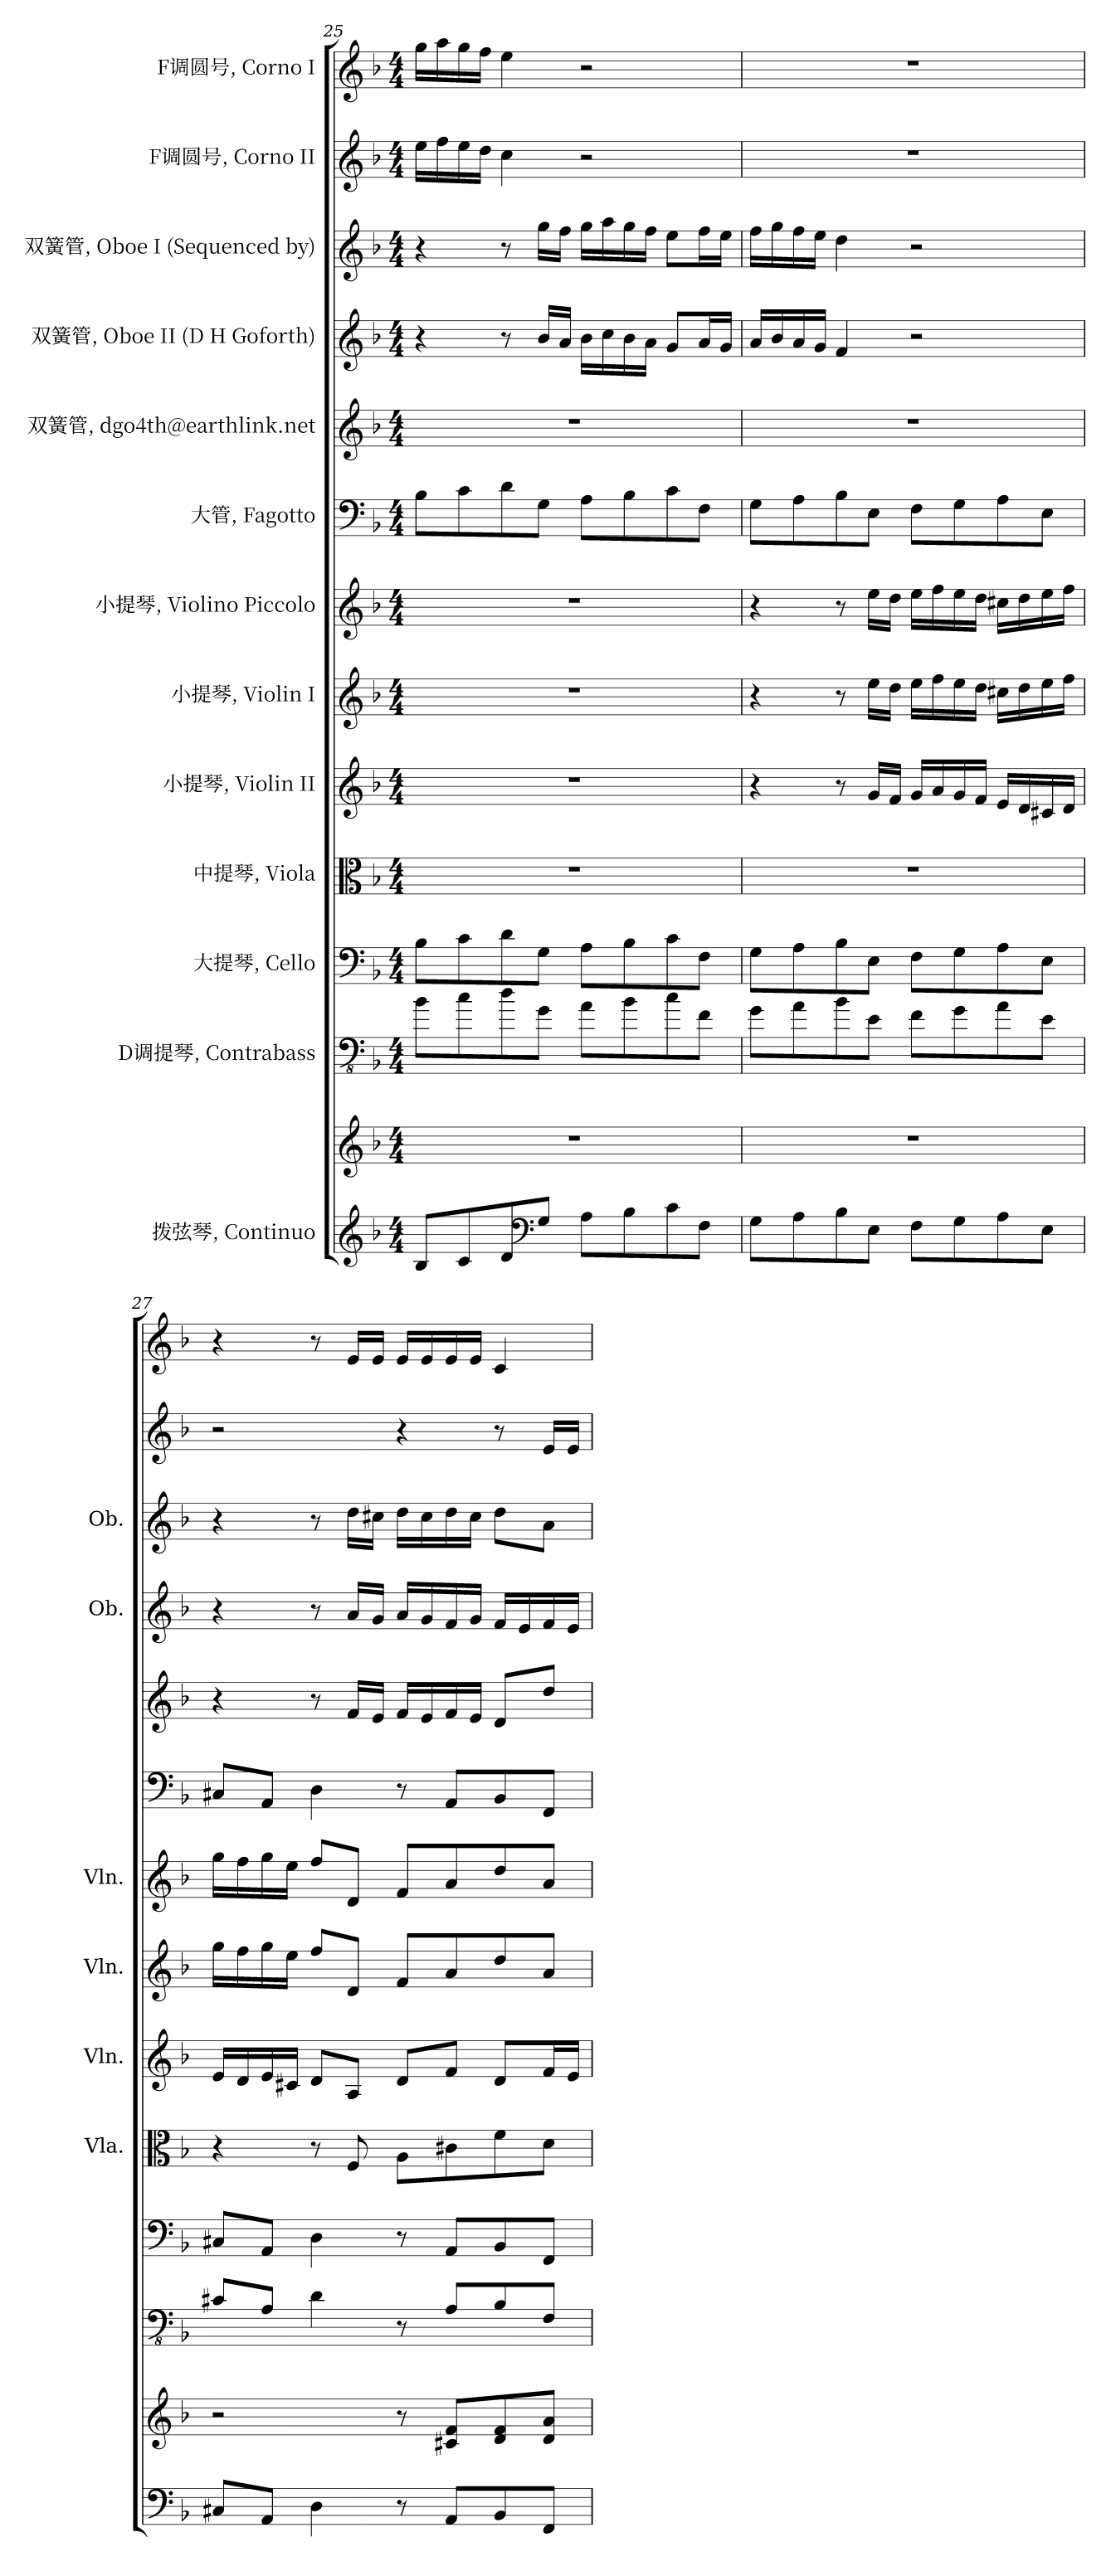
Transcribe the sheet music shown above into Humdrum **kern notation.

**kern	**kern	**kern	**kern	**kern	**kern	**kern	**kern	**kern	**kern	**kern	**kern	**kern	**kern
*part13	*part13	*part12	*part11	*part10	*part9	*part8	*part7	*part6	*part5	*part4	*part3	*part2	*part1
*staff14	*staff13	*staff12	*staff11	*staff10	*staff9	*staff8	*staff7	*staff6	*staff5	*staff4	*staff3	*staff2	*staff1
*I"拨弦琴, Continuo	*	*I"D调提琴, Contrabass	*I"大提琴, Cello	*I"中提琴, Viola	*I"小提琴, Violin II	*I"小提琴, Violin I	*I"小提琴, Violino Piccolo	*I"大管, Fagotto	*I"双簧管, dgo4th@earthlink.net	*I"双簧管, Oboe II (D H Goforth)	*I"双簧管, Oboe I (Sequenced by)	*I"F调圆号, Corno II	*I"F调圆号, Corno I
*	*	*	*	*I'Vla.	*I'Vln.	*I'Vln.	*I'Vln.	*	*	*I'Ob.	*I'Ob.	*	*
!!LO:PB:g=z
*clefG2	*clefG2	*clefFv4	*clefF4	*clefC3	*clefG2	*clefG2	*clefG2	*clefF4	*clefG2	*clefG2	*clefG2	*clefG2	*clefG2
*	*	*ITrd7c12	*	*	*	*	*	*	*	*	*	*ITrd4c7	*ITrd4c7
*k[b-]	*k[b-]	*k[b-]	*k[b-]	*k[b-]	*k[b-]	*k[b-]	*k[b-]	*k[b-]	*k[b-]	*k[b-]	*k[b-]	*k[b-e-]	*k[b-e-]
*M4/4	*M4/4	*M4/4	*M4/4	*M4/4	*M4/4	*M4/4	*M4/4	*M4/4	*M4/4	*M4/4	*M4/4	*M4/4	*M4/4
=25	=25	=25	=25	=25	=25	=25	=25	=25	=25	=25	=25	=25	=25
8B-/L	1r	8BB-\L	8B-\L	1r	1r	1r	1r	8B-\L	1r	4r	4r	16a\LL	16cc\LL
.	.	.	.	.	.	.	.	.	.	.	.	16b-\	16dd\
8c/	.	8C\	8c\	.	.	.	.	8c\	.	.	.	16a\	16cc\
.	.	.	.	.	.	.	.	.	.	.	.	16g\JJ	16b-\JJ
8d/	.	8D\	8d\	.	.	.	.	8d\	.	8r	8r	4f\	4a\
*clefF4	*	*	*	*	*	*	*	*	*	*	*	*	*
8G/J	.	8GG\J	8G\J	.	.	.	.	8G\J	.	16b-/LL	16gg\LL	.	.
.	.	.	.	.	.	.	.	.	.	16a/JJ	16ff\JJ	.	.
8A\L	.	8AA\L	8A\L	.	.	.	.	8A\L	.	16b-\LL	16gg\LL	2r	2r
.	.	.	.	.	.	.	.	.	.	16cc\	16aa\	.	.
8B-\	.	8BB-\	8B-\	.	.	.	.	8B-\	.	16b-\	16gg\	.	.
.	.	.	.	.	.	.	.	.	.	16a\JJ	16ff\JJ	.	.
8c\	.	8C\	8c\	.	.	.	.	8c\	.	8g/L	8ee\L	.	.
8F\J	.	8FF\J	8F\J	.	.	.	.	8F\J	.	16a/L	16ff\L	.	.
.	.	.	.	.	.	.	.	.	.	16g/JJ	16ee\JJ	.	.
=26	=26	=26	=26	=26	=26	=26	=26	=26	=26	=26	=26	=26	=26
8G\L	1r	8GG\L	8G\L	1r	4r	4r	4r	8G\L	1r	16a/LL	16ff\LL	1r	1r
.	.	.	.	.	.	.	.	.	.	16b-/	16gg\	.	.
8A\	.	8AA\	8A\	.	.	.	.	8A\	.	16a/	16ff\	.	.
.	.	.	.	.	.	.	.	.	.	16g/JJ	16ee\JJ	.	.
8B-\	.	8BB-\	8B-\	.	8r	8r	8r	8B-\	.	4f/	4dd\	.	.
8E\J	.	8EE\J	8E\J	.	16g/LL	16ee\LL	16ee\LL	8E\J	.	.	.	.	.
.	.	.	.	.	16f/JJ	16dd\JJ	16dd\JJ	.	.	.	.	.	.
8F\L	.	8FF\L	8F\L	.	16g/LL	16ee\LL	16ee\LL	8F\L	.	2r	2r	.	.
.	.	.	.	.	16a/	16ff\	16ff\	.	.	.	.	.	.
8G\	.	8GG\	8G\	.	16g/	16ee\	16ee\	8G\	.	.	.	.	.
.	.	.	.	.	16f/JJ	16dd\JJ	16dd\JJ	.	.	.	.	.	.
8A\	.	8AA\	8A\	.	16e/LL	16cc#X\LL	16cc#X\LL	8A\	.	.	.	.	.
.	.	.	.	.	16d/	16dd\	16dd\	.	.	.	.	.	.
8E\J	.	8EE\J	8E\J	.	16c#X/	16ee\	16ee\	8E\J	.	.	.	.	.
.	.	.	.	.	16d/JJ	16ff\JJ	16ff\JJ	.	.	.	.	.	.
!!LO:PB:g=z
=27	=27	=27	=27	=27	=27	=27	=27	=27	=27	=27	=27	=27	=27
8C#X/L	2r	8CC#X/L	8C#X/L	4r	16e/LL	16gg\LL	16gg\LL	8C#X/L	4r	4r	4r	2r	4r
.	.	.	.	.	16d/	16ff\	16ff\	.	.	.	.	.	.
8AA/J	.	8AAA/J	8AA/J	.	16e/	16gg\	16gg\	8AA/J	.	.	.	.	.
.	.	.	.	.	16c#X/JJ	16ee\JJ	16ee\JJ	.	.	.	.	.	.
4D\	.	4DD\	4D\	8r	8d/L	8ff/L	8ff/L	4D\	8r	8r	8r	.	8r
.	.	.	.	8F/	8A/J	8d/J	8d/J	.	16f/LL	16a/LL	16dd\LL	.	16A/LL
.	.	.	.	.	.	.	.	.	16e/JJ	16g/JJ	16cc#X\JJ	.	16A/JJ
8r	8r	8r	8r	8A\L	8d/L	8f/L	8f/L	8r	16f/LL	16a/LL	16dd\LL	4r	16A/LL
.	.	.	.	.	.	.	.	.	16e/	16g/	16cc#\	.	16A/
8AA/L	8c#X/ 8f/L	8AAA/L	8AA/L	8c#X\	8f/J	8a/	8a/	8AA/L	16f/	16f/	16dd\	.	16A/
.	.	.	.	.	.	.	.	.	16e/JJ	16g/JJ	16cc#\JJ	.	16A/JJ
8BB-/	8d/ 8f/	8BBB-/	8BB-/	8f\	8d/L	8dd/	8dd/	8BB-/	8d/L	16f/LL	8dd\L	8r	4F/
.	.	.	.	.	.	.	.	.	.	16e/	.	.	.
8FF/J	8d/ 8a/J	8FFF/J	8FF/J	8d\J	16f/L	8a/J	8a/J	8FF/J	8dd/J	16f/	8a\J	16A/LL	.
.	.	.	.	.	16e/JJ	.	.	.	.	16e/JJ	.	16A/JJ	.
=	=	=	=	=	=	=	=	=	=	=	=	=	=
*-	*-	*-	*-	*-	*-	*-	*-	*-	*-	*-	*-	*-	*-
